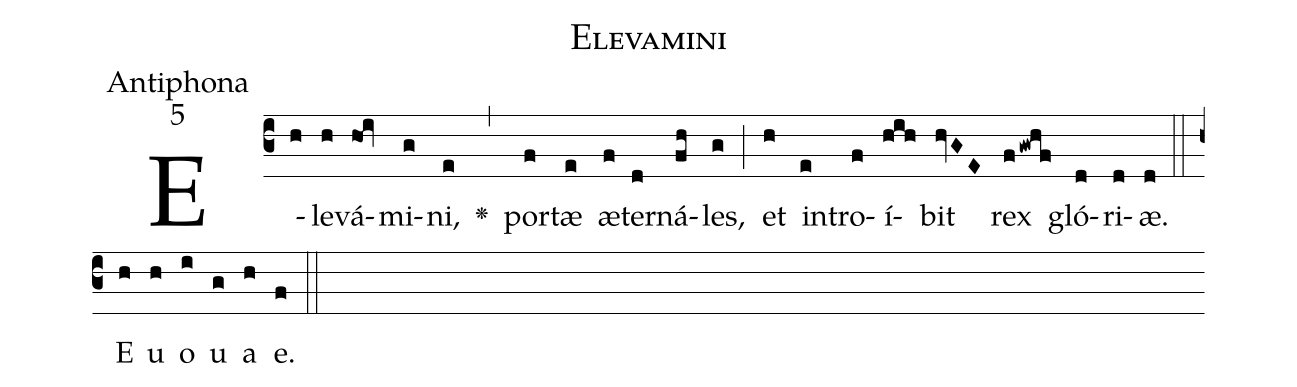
name:Elevamini;
office-part:Antiphona;
mode:5;
%%
(c3)E(h)le(h)vá(hoi)mi(g)ni,(e) <v>\greheightstar</v>(,) por(f)tæ(e) æ(f)ter(d)ná(fh)les,(g) (;) et(h) in(e)tro(f)í(hih)bit(hvGE) rex(fgwhf) gló(d)ri(d)æ.(d) (::) E(h) u(h) o(i) u(g) a(h) e.(f) (::)
